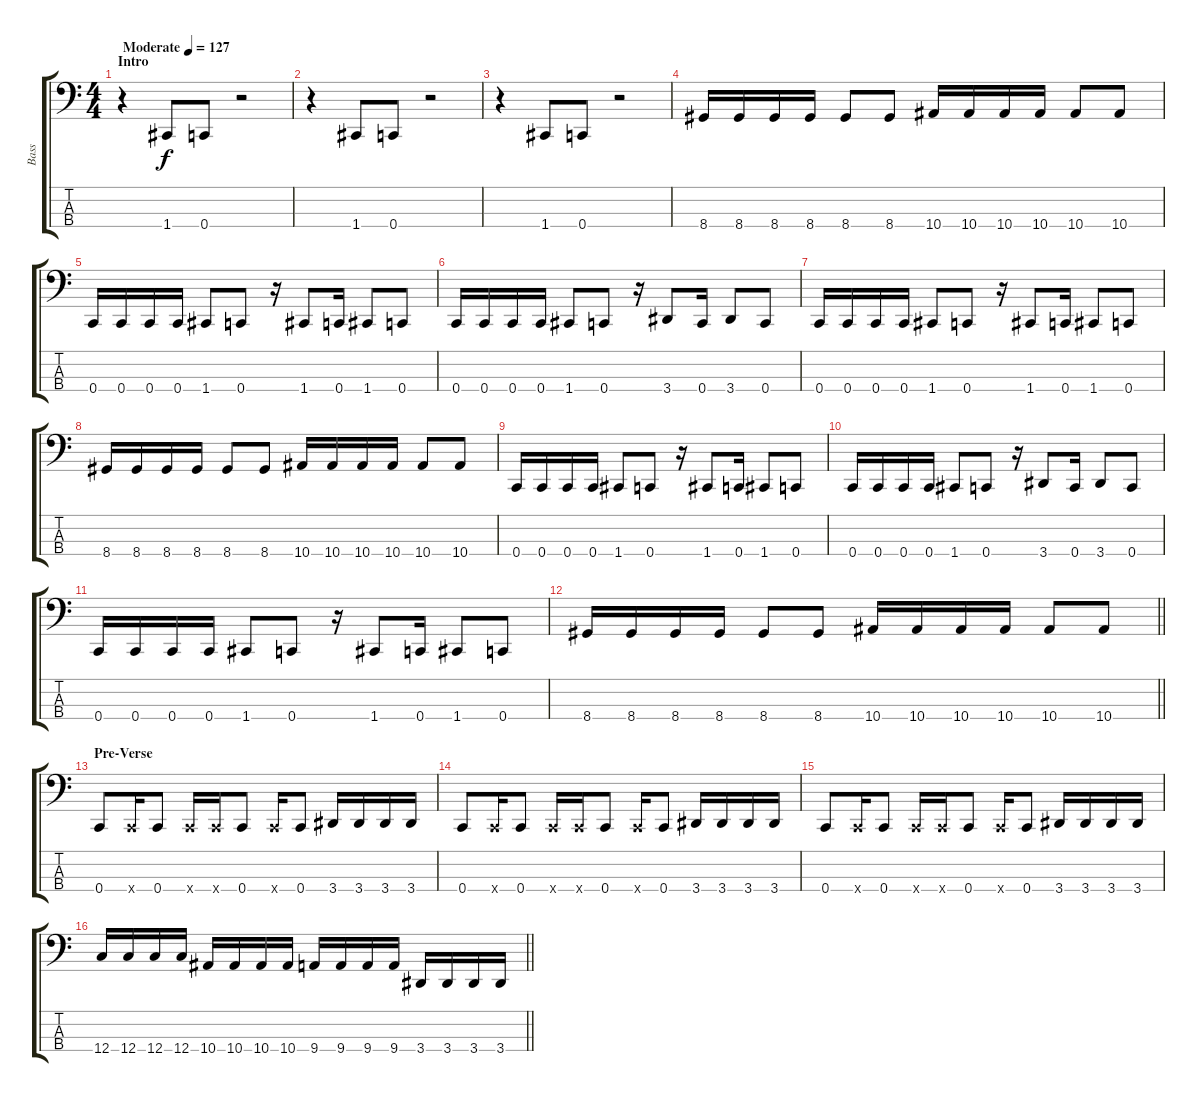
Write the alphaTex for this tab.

\track ("Bass" "Bass") {instrument electricbasspick}
\staff {score tabs}
\tuning (F2 C2 G1 C1) {hide}
\ts (4 4)
\section ("" "Intro")
\tempo (127 "Moderate")
\clef f4
\ks c
r.4{dy f instrument electricbasspick} 1.4.8 0.4.8 r.2 |
r.4 1.4.8 0.4.8 r.2 |
r.4 1.4.8 0.4.8 r.2 |
8.4.16 8.4.16 8.4.16 8.4.16 8.4.8 8.4.8 10.4.16 10.4.16 10.4.16 10.4.16 10.4.8 10.4.8 |
0.4.16 0.4.16 0.4.16 0.4.16 1.4.8 0.4.8 r.16 1.4.8 0.4.16 1.4.8 0.4.8 |
0.4.16 0.4.16 0.4.16 0.4.16 1.4.8 0.4.8 r.16 3.4.8 0.4.16 3.4.8 0.4.8 |
0.4.16 0.4.16 0.4.16 0.4.16 1.4.8 0.4.8 r.16 1.4.8 0.4.16 1.4.8 0.4.8 |
8.4.16 8.4.16 8.4.16 8.4.16 8.4.8 8.4.8 10.4.16 10.4.16 10.4.16 10.4.16 10.4.8 10.4.8 |
0.4.16 0.4.16 0.4.16 0.4.16 1.4.8 0.4.8 r.16 1.4.8 0.4.16 1.4.8 0.4.8 |
0.4.16 0.4.16 0.4.16 0.4.16 1.4.8 0.4.8 r.16 3.4.8 0.4.16 3.4.8 0.4.8 |
0.4.16 0.4.16 0.4.16 0.4.16 1.4.8 0.4.8 r.16 1.4.8 0.4.16 1.4.8 0.4.8 |
\barLineRight lightlight
8.4.16 8.4.16 8.4.16 8.4.16 8.4.8 8.4.8 10.4.16 10.4.16 10.4.16 10.4.16 10.4.8 10.4.8 |
\section ("" "Pre-Verse")
0.4.8 0.4{x}.16 0.4.8 0.4{x}.16 0.4{x}.16 0.4.8 0.4{x}.16 0.4.8 3.4.16 3.4.16 3.4.16 3.4.16 |
0.4.8 0.4{x}.16 0.4.8 0.4{x}.16 0.4{x}.16 0.4.8 0.4{x}.16 0.4.8 3.4.16 3.4.16 3.4.16 3.4.16 |
0.4.8 0.4{x}.16 0.4.8 0.4{x}.16 0.4{x}.16 0.4.8 0.4{x}.16 0.4.8 3.4.16 3.4.16 3.4.16 3.4.16 |
\barLineRight lightlight
12.4.16 12.4.16 12.4.16 12.4.16 10.4.16 10.4.16 10.4.16 10.4.16 9.4.16 9.4.16 9.4.16 9.4.16 3.4.16 3.4.16 3.4.16 3.4.16
